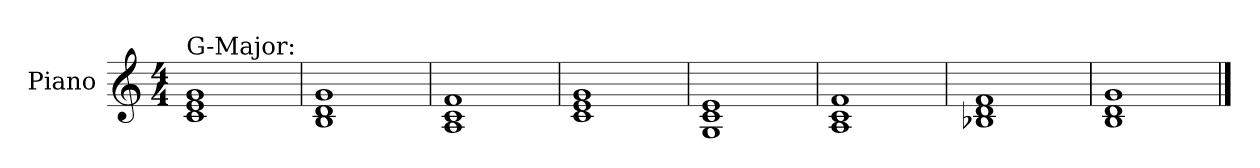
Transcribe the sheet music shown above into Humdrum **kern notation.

**kern
*part1
*staff1
*I"Piano
*I'Pno.
*clefG2
*k[]
*M4/4
=1
!LO:TX:a:t=G-Major&colon;
1c 1e 1g
=2
1B 1d 1g
=3
1A 1c 1f
=4
1c 1e 1g
!!LO:LB:g=z
=5
1G 1c 1e
=6
1A 1c 1f
=7
1B-X 1d 1f
=8
1B 1d 1g
==
*-
